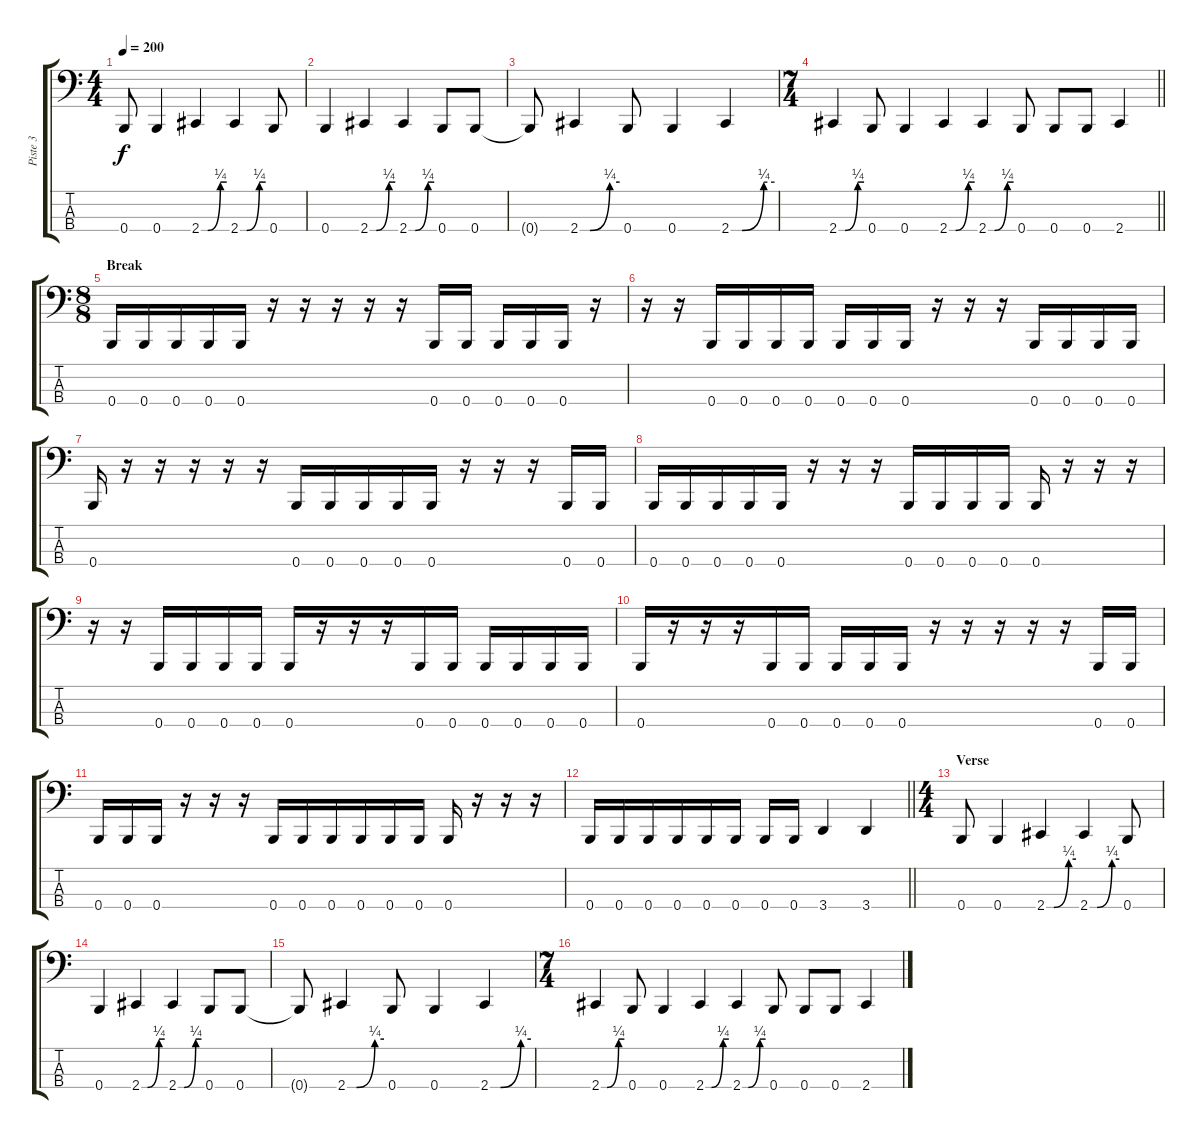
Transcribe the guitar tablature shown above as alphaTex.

\track ("Piste 3" "Piste 3") {instrument electricbasspick}
\staff {score tabs}
\tuning (D2 A1 E1 B0) {hide}
\ts (4 4)
\tempo 200
\clef f4
\ks c
0.4.8{dy f} 0.4.4 2.4{be (custom 0 0 15 0 45 1 60 1)}.4 2.4{be (custom 0 0 15 0 45 1 60 1)}.4 0.4.8 |
0.4.4 2.4{be (custom 0 0 15 0 45 1 60 1)}.4 2.4{be (custom 0 0 15 0 45 1 60 1)}.4 0.4.8 0.4.8 |
0.4{t}.8 2.4{be (custom 0 0 15 0 45 1 60 1)}.4 0.4.8 0.4.4 2.4{be (custom 0 0 15 0 45 1 60 1)}.4 |
\ts (7 4)
\barLineRight lightlight
2.4{be (custom 0 0 15 0 45 1 60 1)}.4 0.4.8 0.4.4 2.4{be (custom 0 0 15 0 45 1 60 1)}.4 2.4{be (custom 0 0 15 0 45 1 60 1)}.4 0.4.8 0.4.8 0.4.8 2.4.4 |
\ts (8 8)
\section ("" "Break")
0.4.16 0.4.16 0.4.16 0.4.16 0.4.16 r.16 r.16 r.16 r.16 r.16 0.4.16 0.4.16 0.4.16 0.4.16 0.4.16 r.16 |
r.16 r.16 0.4.16 0.4.16 0.4.16 0.4.16 0.4.16 0.4.16 0.4.16 r.16 r.16 r.16 0.4.16 0.4.16 0.4.16 0.4.16 |
0.4.16 r.16 r.16 r.16 r.16 r.16 0.4.16 0.4.16 0.4.16 0.4.16 0.4.16 r.16 r.16 r.16 0.4.16 0.4.16 |
0.4.16 0.4.16 0.4.16 0.4.16 0.4.16 r.16 r.16 r.16 0.4.16 0.4.16 0.4.16 0.4.16 0.4.16 r.16 r.16 r.16 |
r.16 r.16 0.4.16 0.4.16 0.4.16 0.4.16 0.4.16 r.16 r.16 r.16 0.4.16 0.4.16 0.4.16 0.4.16 0.4.16 0.4.16 |
0.4.16 r.16 r.16 r.16 0.4.16 0.4.16 0.4.16 0.4.16 0.4.16 r.16 r.16 r.16 r.16 r.16 0.4.16 0.4.16 |
0.4.16 0.4.16 0.4.16 r.16 r.16 r.16 0.4.16 0.4.16 0.4.16 0.4.16 0.4.16 0.4.16 0.4.16 r.16 r.16 r.16 |
\barLineRight lightlight
0.4.16 0.4.16 0.4.16 0.4.16 0.4.16 0.4.16 0.4.16 0.4.16 3.4.4 3.4.4 |
\ts (4 4)
\section ("" "Verse")
0.4.8 0.4.4 2.4{be (custom 0 0 15 0 45 1 60 1)}.4 2.4{be (custom 0 0 15 0 45 1 60 1)}.4 0.4.8 |
0.4.4 2.4{be (custom 0 0 15 0 45 1 60 1)}.4 2.4{be (custom 0 0 15 0 45 1 60 1)}.4 0.4.8 0.4.8 |
0.4{t}.8 2.4{be (custom 0 0 15 0 45 1 60 1)}.4 0.4.8 0.4.4 2.4{be (custom 0 0 15 0 45 1 60 1)}.4 |
\ts (7 4)
2.4{be (custom 0 0 15 0 45 1 60 1)}.4 0.4.8 0.4.4 2.4{be (custom 0 0 15 0 45 1 60 1)}.4 2.4{be (custom 0 0 15 0 45 1 60 1)}.4 0.4.8 0.4.8 0.4.8 2.4.4
